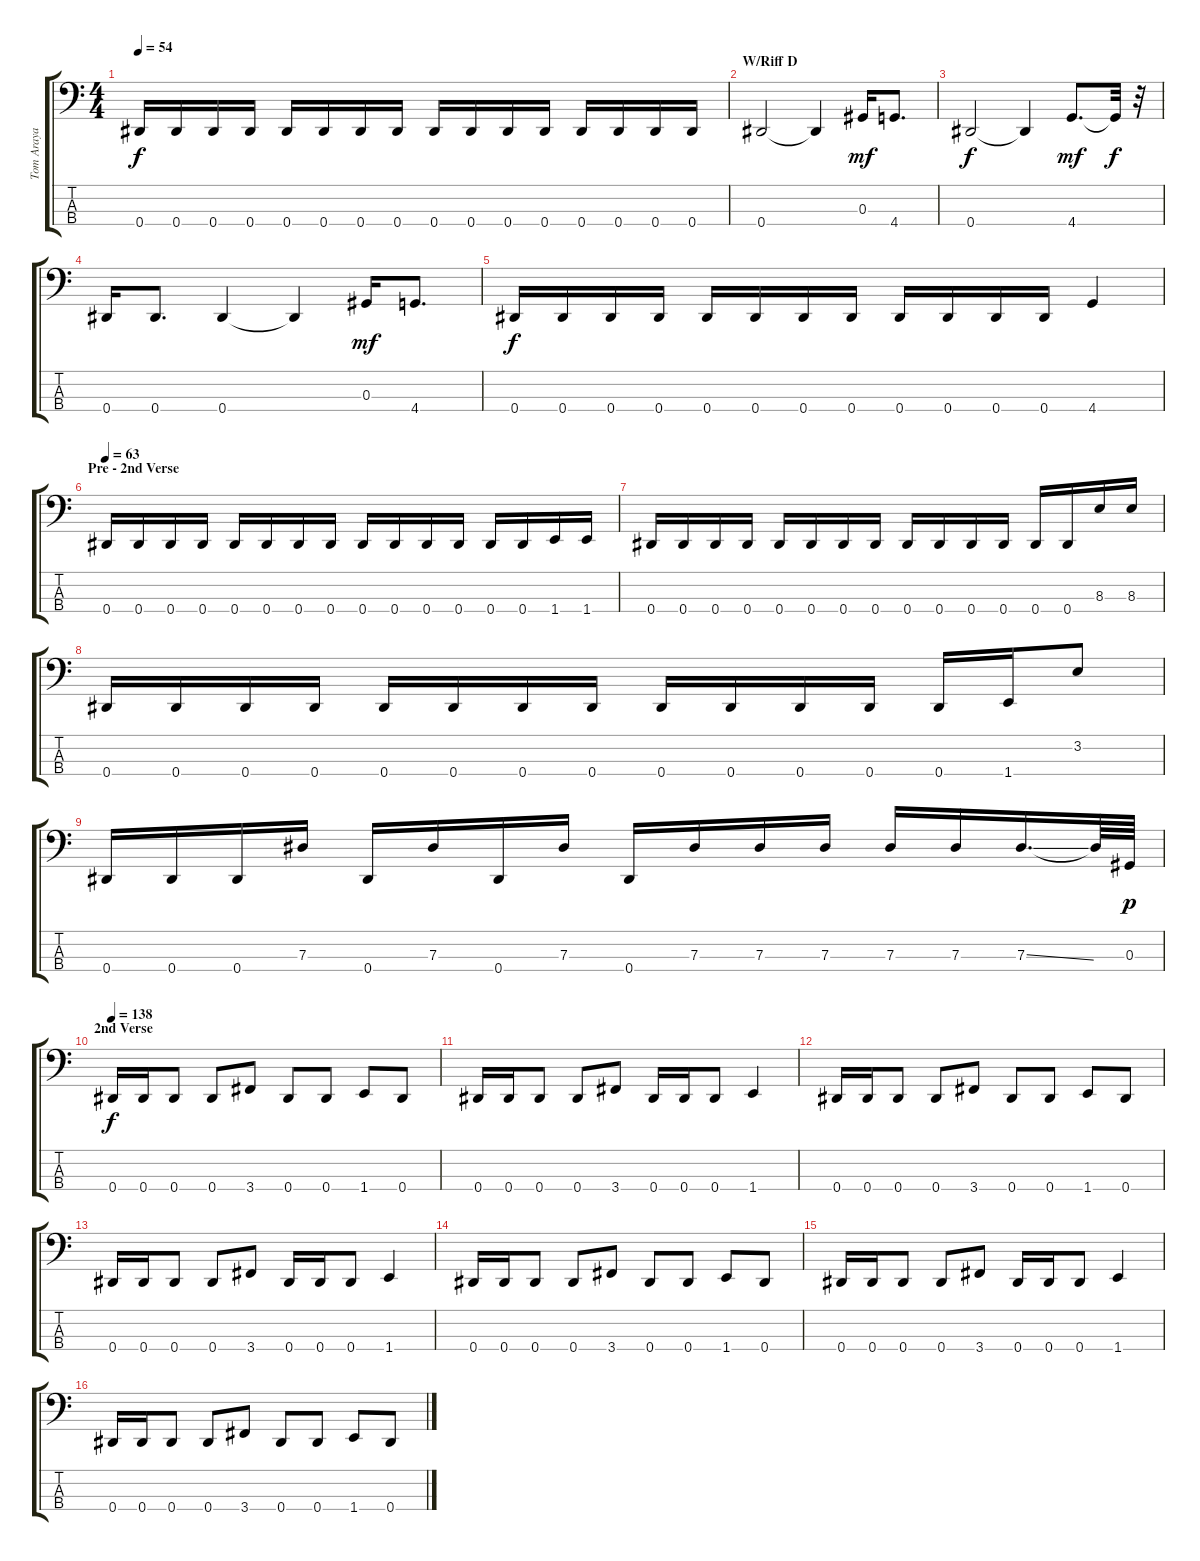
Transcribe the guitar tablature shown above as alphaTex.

\track ("Tom Araya" "Tom Araya") {instrument electricbasspick}
\staff {score tabs}
\tuning (Gb2 Db2 Ab1 Eb1) {hide}
\ts (4 4)
\tempo 54
\clef f4
\ks c
0.4.16{dy f} 0.4.16 0.4.16 0.4.16 0.4.16 0.4.16 0.4.16 0.4.16 0.4.16 0.4.16 0.4.16 0.4.16 0.4.16 0.4.16 0.4.16 0.4.16 |
\section ("" "W/Riff D")
0.4.2 0.4{t}.4 0.3.16{dy mf} 4.4.8{d} |
0.4.2{dy f} 0.4{t}.4 4.4.8{d dy mf} 4.4{t}.32{dy f} r.32 |
0.4.16 0.4.8{d} 0.4.4 0.4{t}.4 0.3.16{dy mf} 4.4.8{d} |
0.4.16{dy f} 0.4.16 0.4.16 0.4.16 0.4.16 0.4.16 0.4.16 0.4.16 0.4.16 0.4.16 0.4.16 0.4.16 4.4.4 |
\section ("" "Pre - 2nd Verse")
\tempo 63
0.4.16 0.4.16 0.4.16 0.4.16 0.4.16 0.4.16 0.4.16 0.4.16 0.4.16 0.4.16 0.4.16 0.4.16 0.4.16 0.4.16 1.4.16 1.4.16 |
0.4.16 0.4.16 0.4.16 0.4.16 0.4.16 0.4.16 0.4.16 0.4.16 0.4.16 0.4.16 0.4.16 0.4.16 0.4.16 0.4.16 8.3.16 8.3.16 |
0.4.16 0.4.16 0.4.16 0.4.16 0.4.16 0.4.16 0.4.16 0.4.16 0.4.16 0.4.16 0.4.16 0.4.16 0.4.16 1.4.16 3.2.8 |
0.4.16 0.4.16 0.4.16 7.3.16 0.4.16 7.3.16 0.4.16 7.3.16 0.4.16 7.3.16 7.3.16 7.3.16 7.3.16 7.3.16 7.3{ss}.16{d} 7.3{t}.64 0.3.64{dy p} |
\section ("" "2nd Verse")
\tempo 138
0.4.16{dy f} 0.4.16 0.4.8 0.4.8 3.4.8 0.4.8 0.4.8 1.4.8 0.4.8 |
0.4.16 0.4.16 0.4.8 0.4.8 3.4.8 0.4.16 0.4.16 0.4.8 1.4.4 |
0.4.16 0.4.16 0.4.8 0.4.8 3.4.8 0.4.8 0.4.8 1.4.8 0.4.8 |
0.4.16 0.4.16 0.4.8 0.4.8 3.4.8 0.4.16 0.4.16 0.4.8 1.4.4 |
0.4.16 0.4.16 0.4.8 0.4.8 3.4.8 0.4.8 0.4.8 1.4.8 0.4.8 |
0.4.16 0.4.16 0.4.8 0.4.8 3.4.8 0.4.16 0.4.16 0.4.8 1.4.4 |
0.4.16 0.4.16 0.4.8 0.4.8 3.4.8 0.4.8 0.4.8 1.4.8 0.4.8
